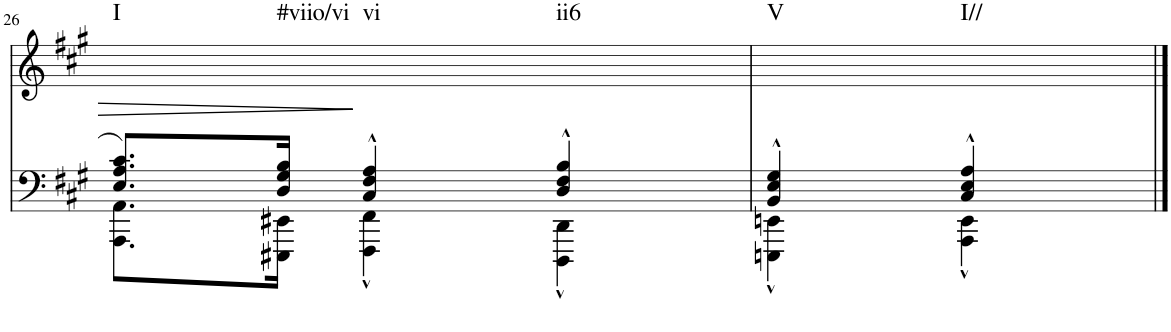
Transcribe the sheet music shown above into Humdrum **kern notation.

**kern	**kern	**harte
*part1	*part1	*part1
*staff2	*staff1	*
*I"Piano	*	*
*I'Pno.	*	*
!!LO:PB:g=z
*clefF4	*clefG2	*
*k[f#c#g#]	*k[f#c#g#]	*
*M3/4	*M3/4	*
=26	=26	=26
*^	*	*
!	!	!	!LO:H:kt=I
8.E/ 8.A/ 8.c#/L	8.AAA\ 8.AA\L	8.ryy	N
!	!	!	!LO:H:kt=#viio/vi
16D/ 16G#/ 16B/Jk	16EEE#X\ 16EE#X\Jk	16ryy	N
!	!	!	!LO:H:kt=vi
4C#/^^ 4F#/^^ 4A/^^	4FFF#\^^ 4FF#\^^	4ryy	N
!	!	!	!LO:H:kt=ii6
4D/^^ 4F#/^^ 4B/^^	4DDD\^^ 4DD\^^	4ryy	N
=27	=27	=27	=27
!	!	!	!LO:H:kt=V
4BB/^^ 4E/^^ 4G#/^^	4EEEn\^^ 4EEn\^^	4ryy	N
!	!	!	!LO:H:kt=I//
4C#/^^ 4E/^^ 4A/^^	4AAA\^^ 4EE\^^	4ryy	N
*v	*v	*	*
==	==	==
*-	*-	*-
